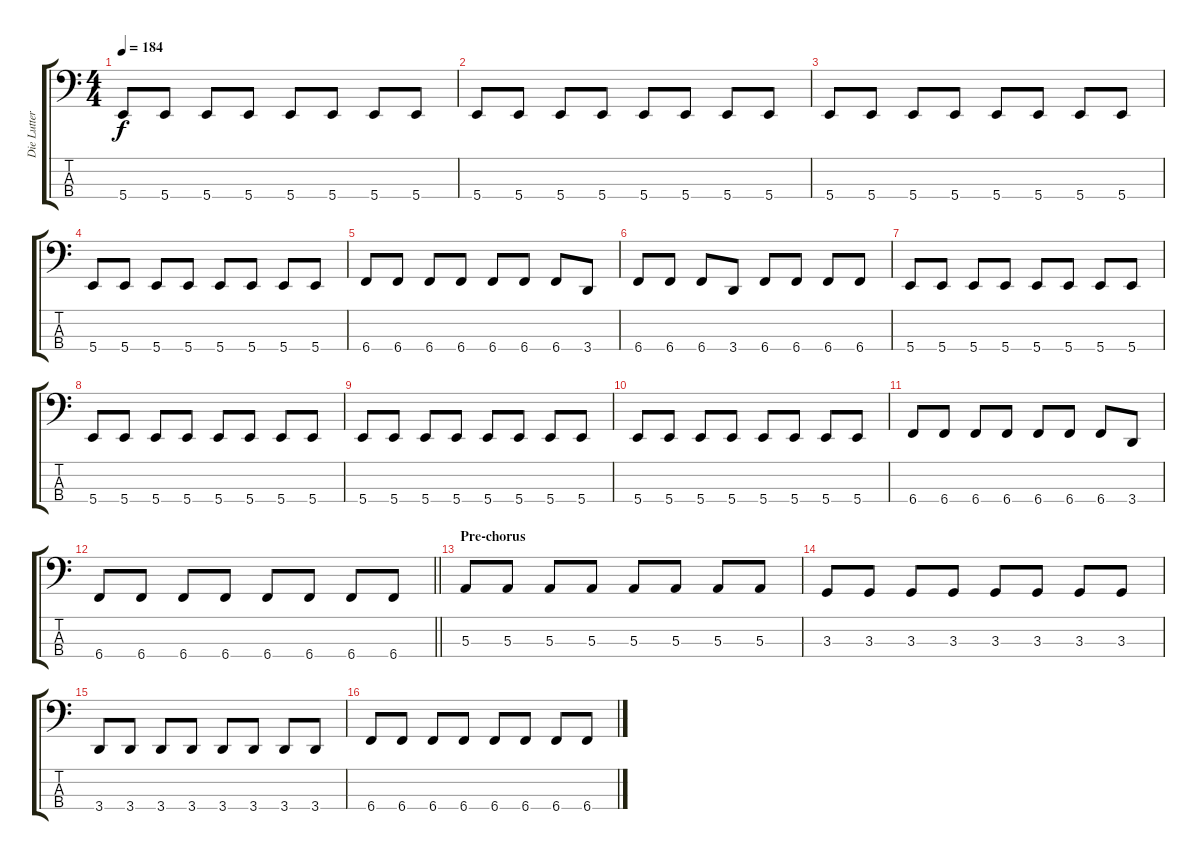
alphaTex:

\track ("Die Lutter" "Die Lutter") {instrument electricbasspick}
\staff {score tabs}
\tuning (D2 A1 E1 B0) {hide}
\ts (4 4)
\tempo 184
\clef f4
\ks c
5.4.8{dy f} 5.4.8 5.4.8 5.4.8 5.4.8 5.4.8 5.4.8 5.4.8 |
5.4.8 5.4.8 5.4.8 5.4.8 5.4.8 5.4.8 5.4.8 5.4.8 |
5.4.8 5.4.8 5.4.8 5.4.8 5.4.8 5.4.8 5.4.8 5.4.8 |
5.4.8 5.4.8 5.4.8 5.4.8 5.4.8 5.4.8 5.4.8 5.4.8 |
6.4.8 6.4.8 6.4.8 6.4.8 6.4.8 6.4.8 6.4.8 3.4.8 |
6.4.8 6.4.8 6.4.8 3.4.8 6.4.8 6.4.8 6.4.8 6.4.8 |
5.4.8 5.4.8 5.4.8 5.4.8 5.4.8 5.4.8 5.4.8 5.4.8 |
5.4.8 5.4.8 5.4.8 5.4.8 5.4.8 5.4.8 5.4.8 5.4.8 |
5.4.8 5.4.8 5.4.8 5.4.8 5.4.8 5.4.8 5.4.8 5.4.8 |
5.4.8 5.4.8 5.4.8 5.4.8 5.4.8 5.4.8 5.4.8 5.4.8 |
6.4.8 6.4.8 6.4.8 6.4.8 6.4.8 6.4.8 6.4.8 3.4.8 |
\barLineRight lightlight
6.4.8 6.4.8 6.4.8 6.4.8 6.4.8 6.4.8 6.4.8 6.4.8 |
\section ("" "Pre-chorus")
5.3.8 5.3.8 5.3.8 5.3.8 5.3.8 5.3.8 5.3.8 5.3.8 |
3.3.8 3.3.8 3.3.8 3.3.8 3.3.8 3.3.8 3.3.8 3.3.8 |
3.4.8 3.4.8 3.4.8 3.4.8 3.4.8 3.4.8 3.4.8 3.4.8 |
6.4.8 6.4.8 6.4.8 6.4.8 6.4.8 6.4.8 6.4.8 6.4.8
